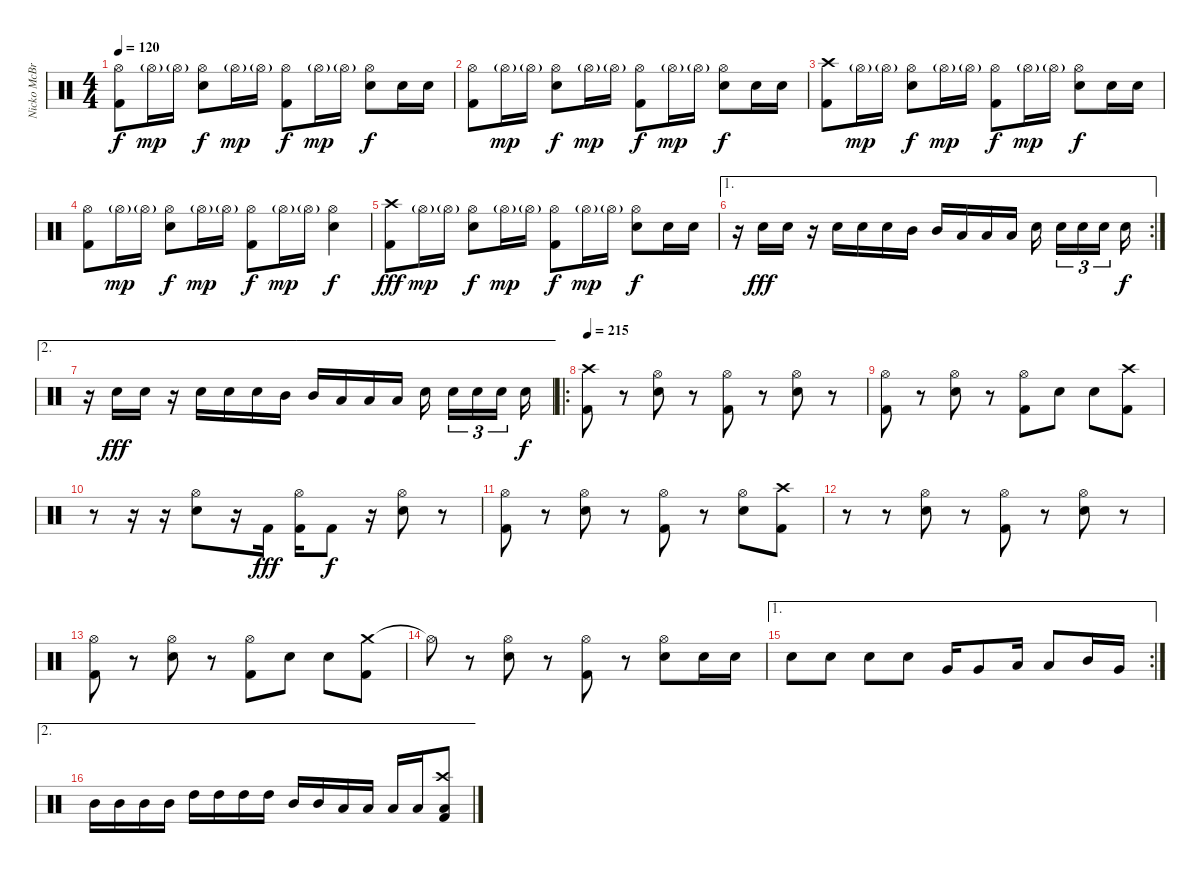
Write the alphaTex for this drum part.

\track ("Nicko McBrain" "Nicko McBr") {instrument percussion}
\staff {score}
\articulation defaults
\ts (4 4)
\tempo 120
\clef neutral
\ks c
("Hi-Hat (open)" "Kick (hit) 2").8{dy f} "Hi-Hat (open)"{g}.16{dy mp} "Hi-Hat (open)"{g}.16 ("Hi-Hat (open)" "Snare (hit) 2").8{dy f} "Hi-Hat (open)"{g}.16{dy mp} "Hi-Hat (open)"{g}.16 ("Hi-Hat (open)" "Kick (hit) 2").8{dy f} "Hi-Hat (open)"{g}.16{dy mp} "Hi-Hat (open)"{g}.16 ("Hi-Hat (open)" "Snare (hit) 2").8{dy f} "Snare (hit) 2".16 "Snare (hit) 2".16 |
("Hi-Hat (open)" "Kick (hit) 2").8 "Hi-Hat (open)"{g}.16{dy mp} "Hi-Hat (open)"{g}.16 ("Hi-Hat (open)" "Snare (hit) 2").8{dy f} "Hi-Hat (open)"{g}.16{dy mp} "Hi-Hat (open)"{g}.16 ("Hi-Hat (open)" "Kick (hit) 2").8{dy f} "Hi-Hat (open)"{g}.16{dy mp} "Hi-Hat (open)"{g}.16 ("Hi-Hat (open)" "Snare (hit) 2").8{dy f} "Snare (hit) 2".16 "Snare (hit) 2".16 |
("Crash high (hit)" "Kick (hit) 2").8 "Hi-Hat (open)"{g}.16{dy mp} "Hi-Hat (open)"{g}.16 ("Hi-Hat (open)" "Snare (hit) 2").8{dy f} "Hi-Hat (open)"{g}.16{dy mp} "Hi-Hat (open)"{g}.16 ("Hi-Hat (open)" "Kick (hit) 2").8{dy f} "Hi-Hat (open)"{g}.16{dy mp} "Hi-Hat (open)"{g}.16 ("Hi-Hat (open)" "Snare (hit) 2").8{dy f} "Snare (hit) 2".16 "Snare (hit) 2".16 |
("Hi-Hat (open)" "Kick (hit) 2").8 "Hi-Hat (open)"{g}.16{dy mp} "Hi-Hat (open)"{g}.16 ("Hi-Hat (open)" "Snare (hit) 2").8{dy f} "Hi-Hat (open)"{g}.16{dy mp} "Hi-Hat (open)"{g}.16 ("Hi-Hat (open)" "Kick (hit) 2").8{dy f} "Hi-Hat (open)"{g}.16{dy mp} "Hi-Hat (open)"{g}.16 ("Hi-Hat (open)" "Snare (hit) 2").4{dy f} |
("Crash high (hit)" "Kick (hit) 2").8{dy fff} "Hi-Hat (open)"{g}.16{dy mp} "Hi-Hat (open)"{g}.16 ("Hi-Hat (open)" "Snare (hit) 2").8{dy f} "Hi-Hat (open)"{g}.16{dy mp} "Hi-Hat (open)"{g}.16 ("Hi-Hat (open)" "Kick (hit) 2").8{dy f} "Hi-Hat (open)"{g}.16{dy mp} "Hi-Hat (open)"{g}.16 ("Hi-Hat (open)" "Snare (hit) 2").8{dy f} "Snare (hit) 2".16 "Snare (hit) 2".16 |
\ae 1
\rc 2
r.16 "Snare (hit) 2".16{dy fff} "Snare (hit) 2".16 r.16 "Snare (hit) 2".16 "Snare (hit) 2".16 "Snare (hit) 2".16 "Mid Tom (hit)".16 "Mid Tom (hit)".16 "Low Tom (hit)".16 "Low Tom (hit)".16 "Low Tom (hit)".16 "Snare (hit) 2".16 "Snare (hit) 2".16{tu (3 2)} "Snare (hit) 2".16{tu (3 2)} "Snare (hit) 2".16{tu (3 2)} "Snare (hit) 2".16{dy f} |
\ae 2
r.16 "Snare (hit) 2".16{dy fff} "Snare (hit) 2".16 r.16 "Snare (hit) 2".16 "Snare (hit) 2".16 "Snare (hit) 2".16 "Mid Tom (hit)".16 "Mid Tom (hit)".16 "Low Tom (hit)".16 "Low Tom (hit)".16 "Low Tom (hit)".16 "Snare (hit) 2".16 "Snare (hit) 2".16{tu (3 2)} "Snare (hit) 2".16{tu (3 2)} "Snare (hit) 2".16{tu (3 2)} "Snare (hit) 2".16{dy f} |
\ro
\tempo 215
("Crash high (hit)" "Kick (hit) 2").8 r.8 ("Hi-Hat (open)" "Snare (hit) 2").8 r.8 ("Hi-Hat (open)" "Kick (hit) 2").8 r.8 ("Hi-Hat (open)" "Snare (hit) 2").8 r.8 |
("Hi-Hat (open)" "Kick (hit) 2").8 r.8 ("Hi-Hat (open)" "Snare (hit) 2").8 r.8 ("Hi-Hat (open)" "Kick (hit) 2").8 "Snare (hit) 2".8 "Snare (hit) 2".8 ("Crash high (hit)" "Kick (hit) 2").8 |
r.8 r.16 r.16 ("Hi-Hat (open)" "Snare (hit) 2").8 r.16 "Kick (hit) 2".16{dy fff} ("Hi-Hat (open)" "Kick (hit) 2").16 "Kick (hit) 2".8{dy f} r.16 ("Hi-Hat (open)" "Snare (hit) 2").8 r.8 |
("Hi-Hat (open)" "Kick (hit) 2").8 r.8 ("Hi-Hat (open)" "Snare (hit) 2").8 r.8 ("Hi-Hat (open)" "Kick (hit) 2").8 r.8 ("Hi-Hat (open)" "Snare (hit) 2").8 ("Kick (hit) 2" "Crash high (hit)").8 |
r.8 r.8 ("Hi-Hat (open)" "Snare (hit) 2").8 r.8 ("Hi-Hat (open)" "Kick (hit) 2").8 r.8 ("Hi-Hat (open)" "Snare (hit) 2").8 r.8 |
("Hi-Hat (open)" "Kick (hit) 2").8 r.8 ("Hi-Hat (open)" "Snare (hit) 2").8 r.8 ("Hi-Hat (open)" "Kick (hit) 2").8 "Snare (hit) 2".8 "Snare (hit) 2".8 ("Crash medium (hit)" "Kick (hit) 2").8 |
"Hi-Hat (open)"{t}.8 r.8 ("Hi-Hat (open)" "Snare (hit) 2").8 r.8 ("Hi-Hat (open)" "Kick (hit) 2").8 r.8 ("Hi-Hat (open)" "Snare (hit) 2").8 "Snare (hit) 2".16 "Snare (hit) 2".16 |
\ae 1
\rc 2 "Snare (hit) 2".8 "Snare (hit) 2".8 "Snare (hit) 2".8 "Snare (hit) 2".8 "Very Low Tom (hit)".16 "Very Low Tom (hit)".8 "Low Tom (hit)".16 "Low Tom (hit)".8 "Mid Tom (hit)".16 "Very Low Tom (hit)".16
|
\ae 2 "Mid Tom (hit)".16 "Mid Tom (hit)".16 "Mid Tom (hit)".16 "Mid Tom (hit)".16 "High Tom (hit)".16 "High Tom (hit)".16 "High Tom (hit)".16 "High Tom (hit)".16 "Mid Tom (hit)".16 "Mid Tom (hit)".16 "Low Tom (hit)".16 "Low Tom (hit)".16 "Low Tom (hit)".16 "Low Tom (hit)".16
("Crash high (hit)" "Low Tom (hit)" "Kick (hit) 2").8
